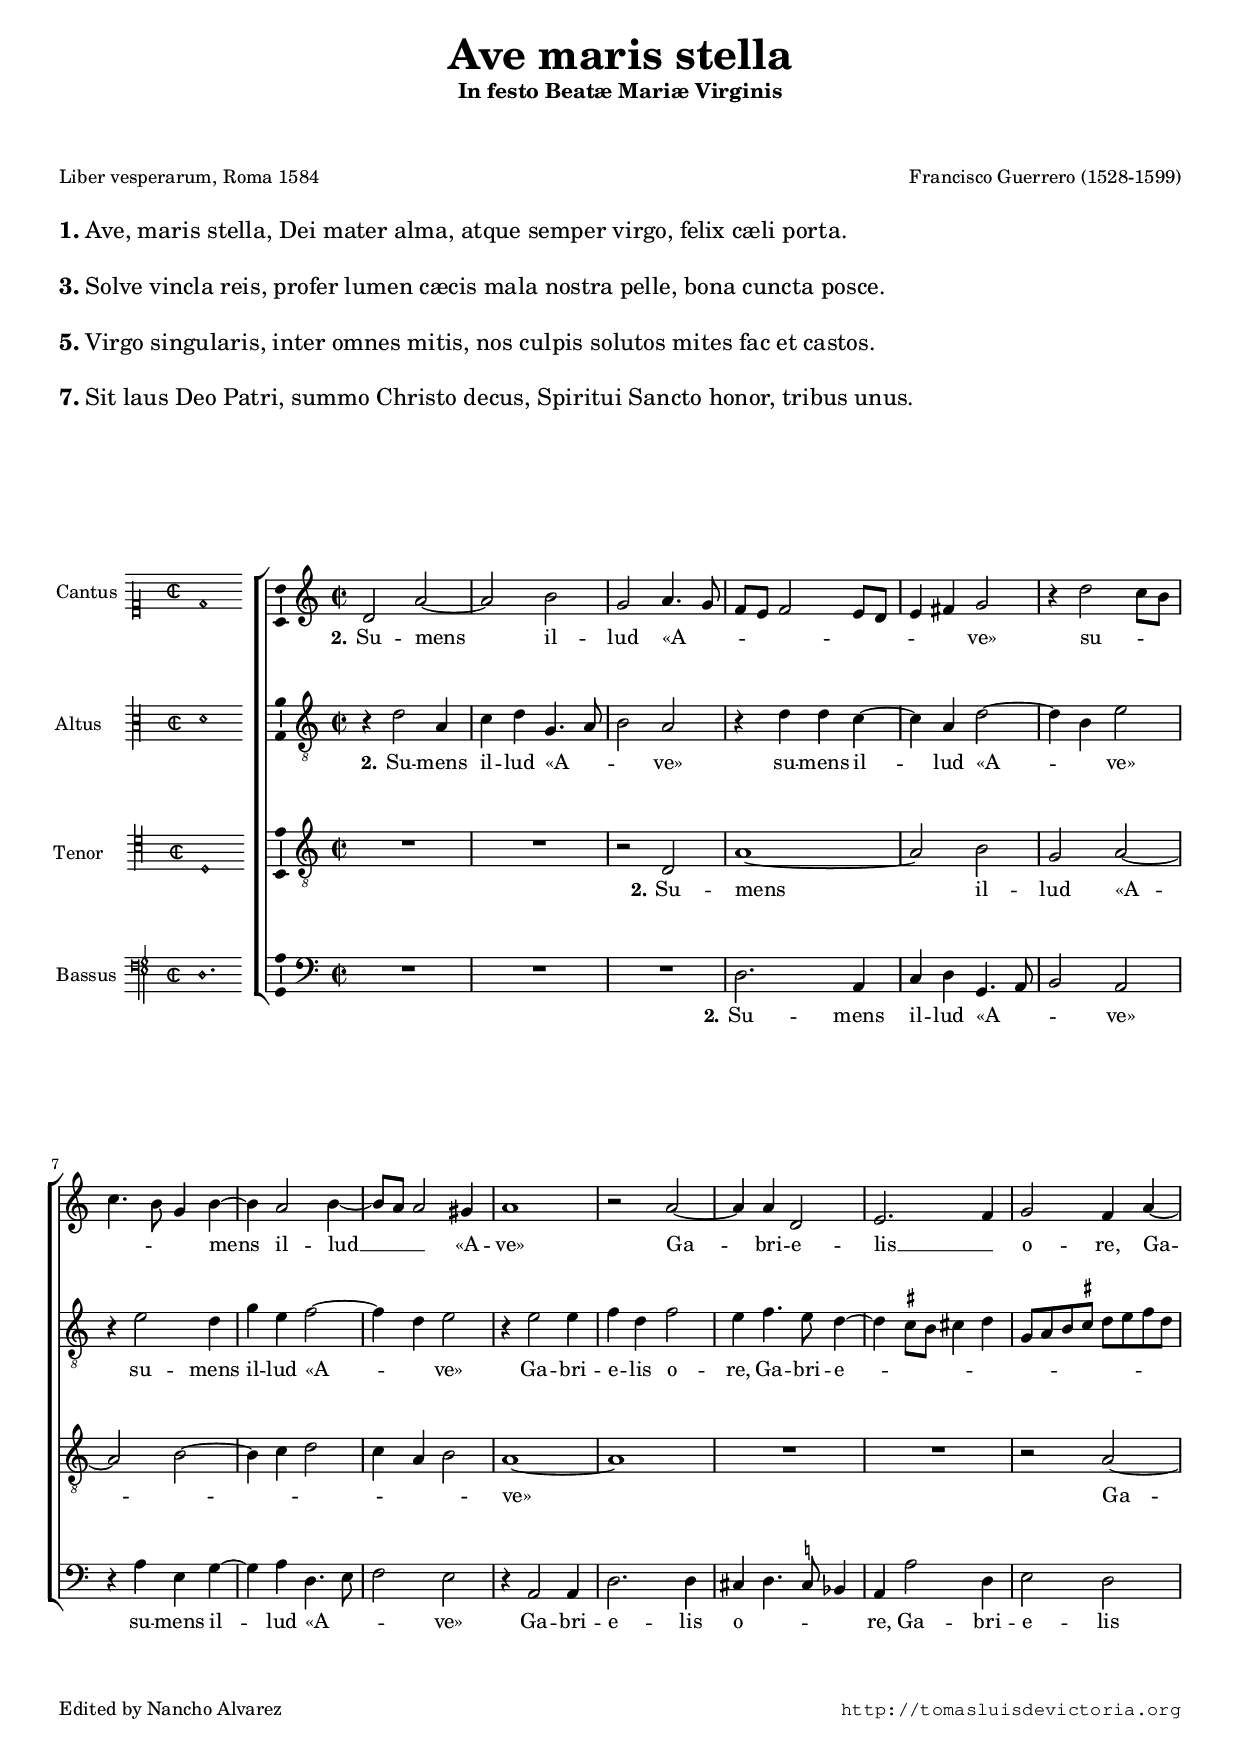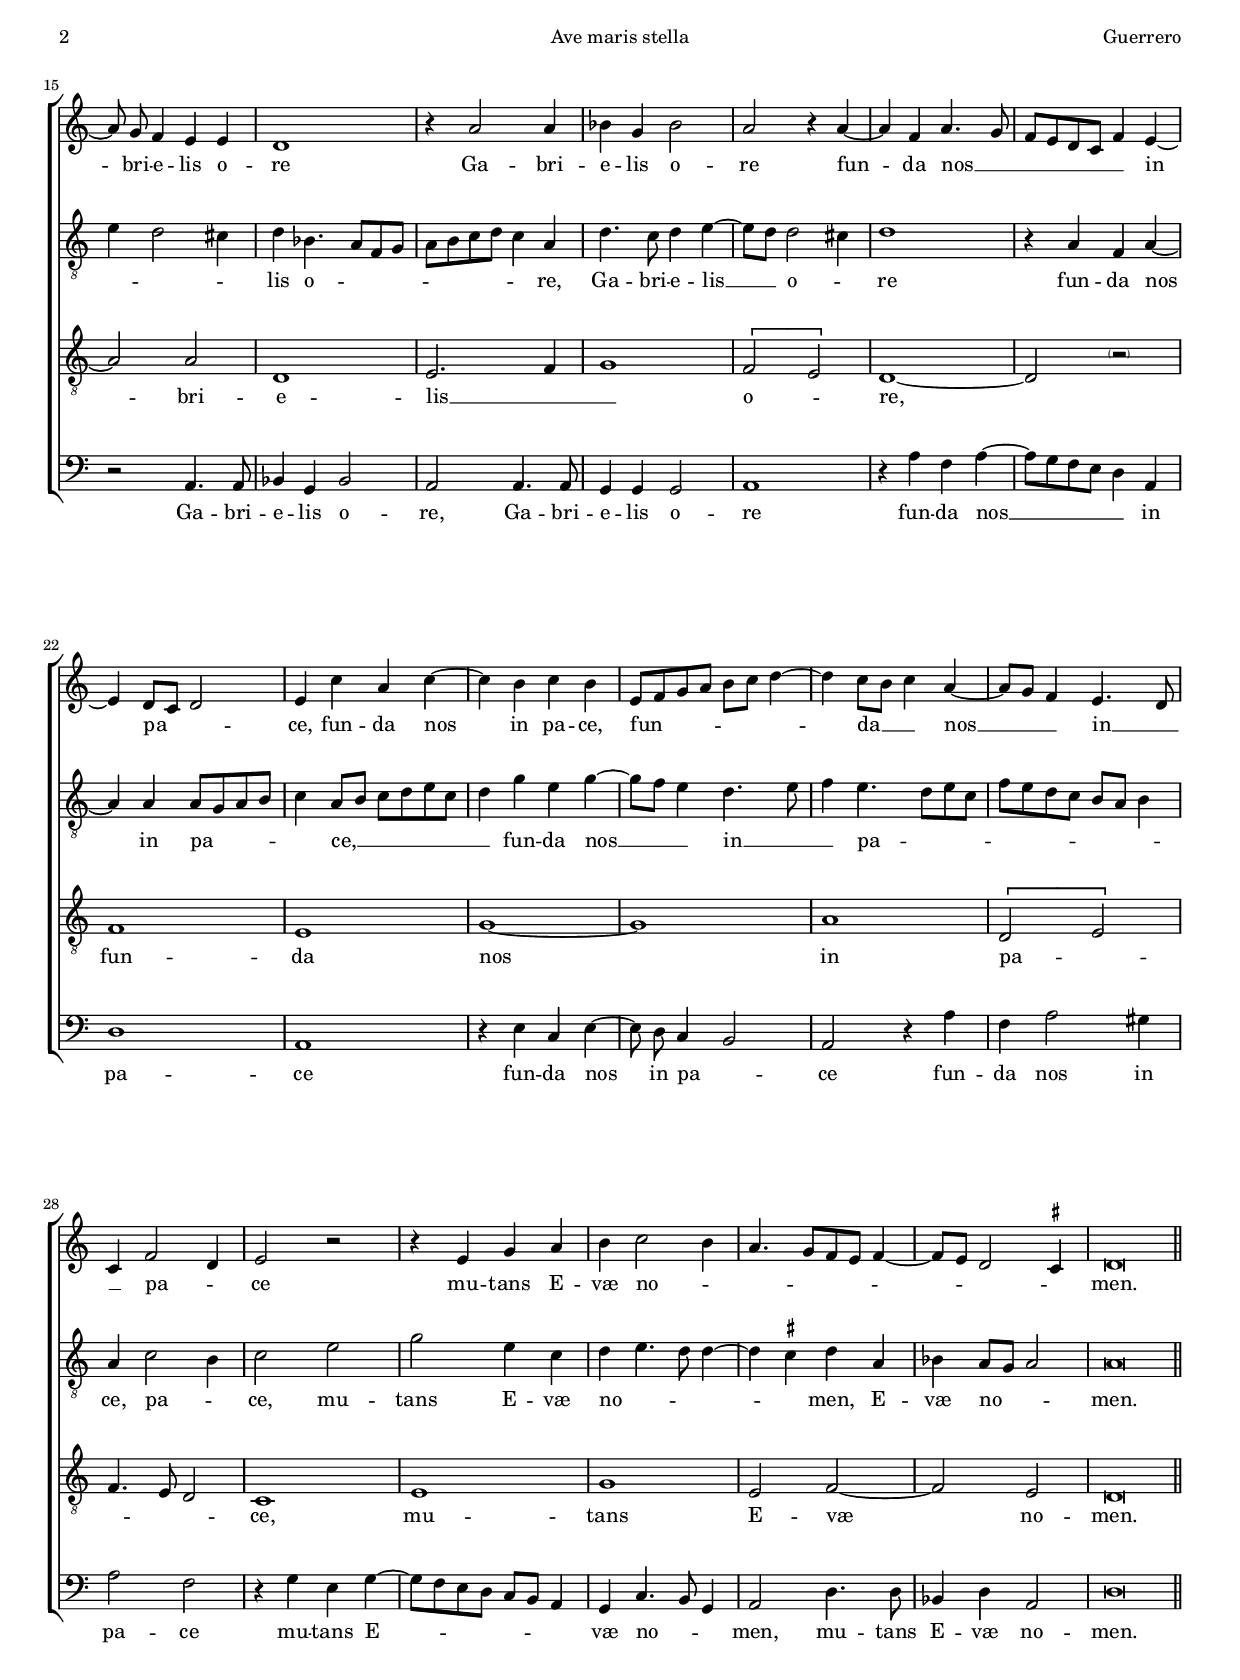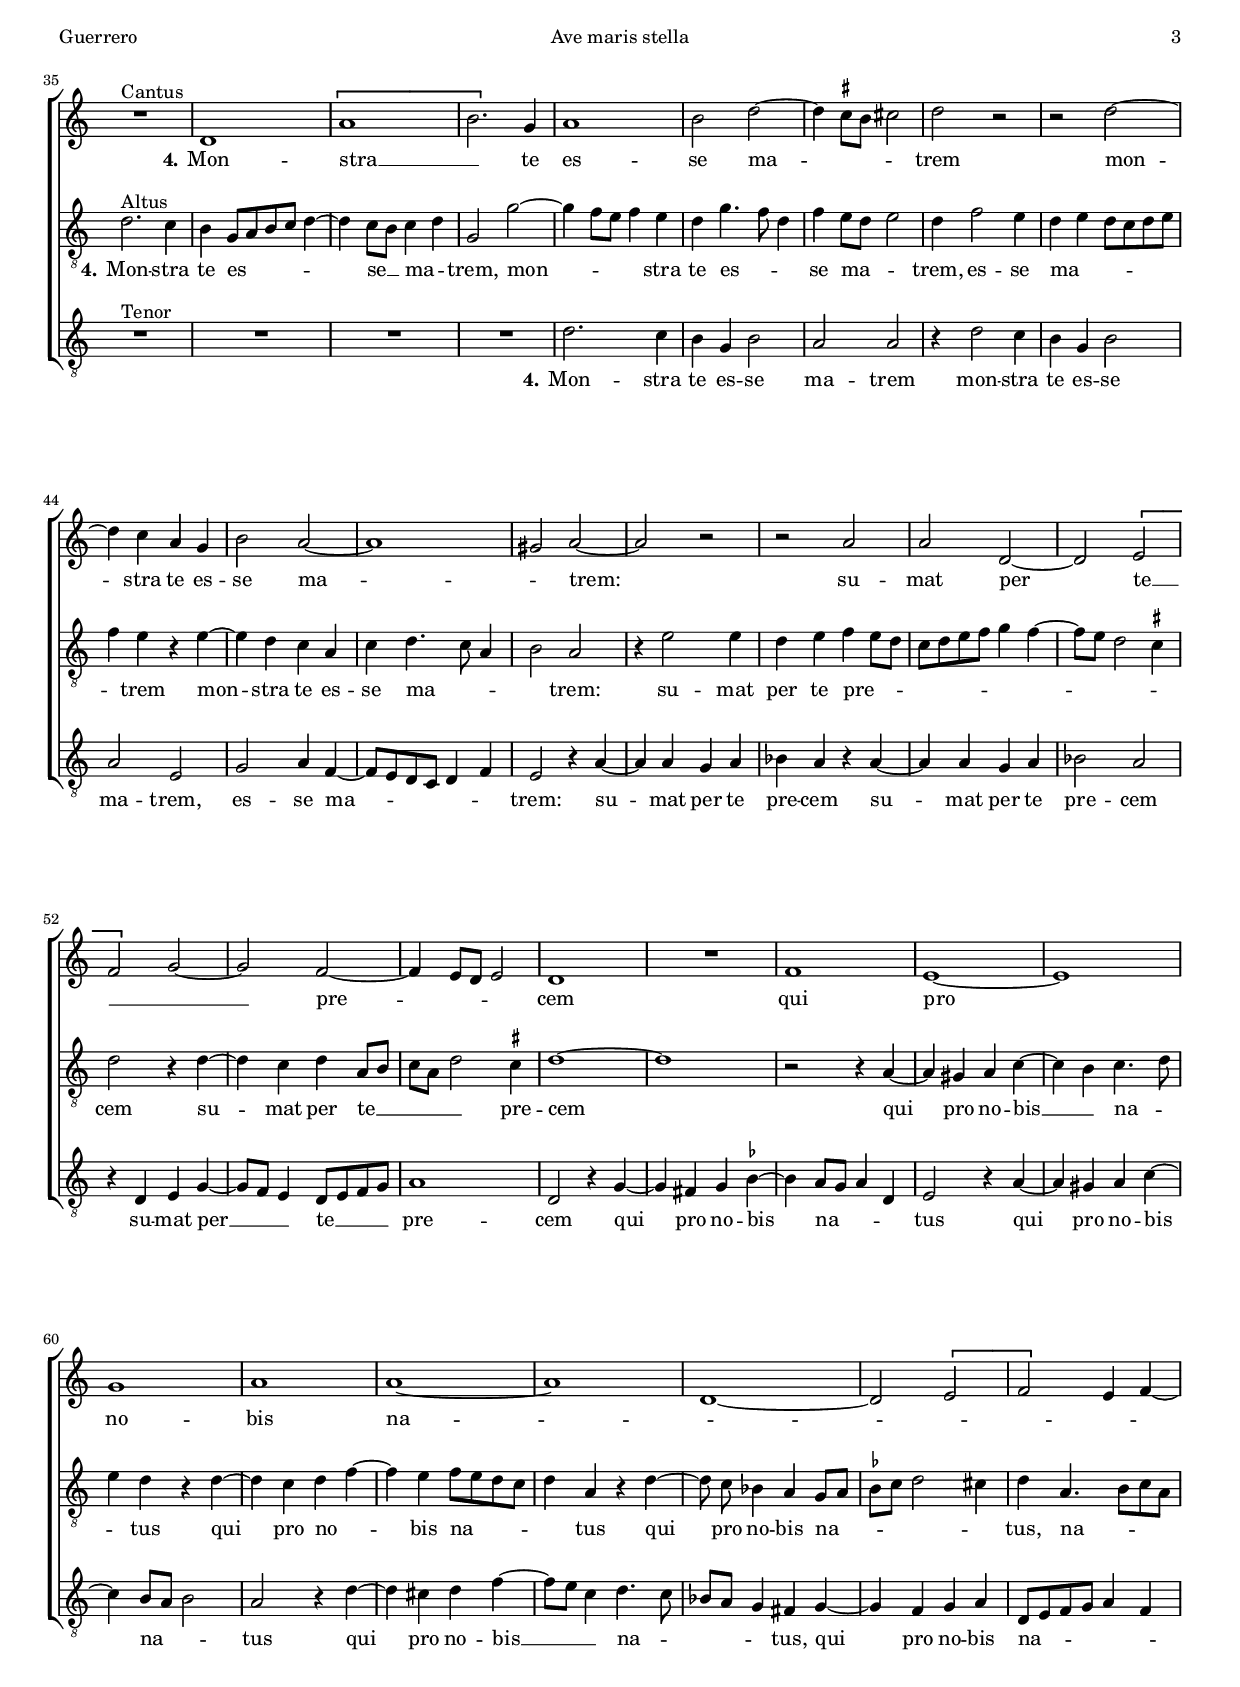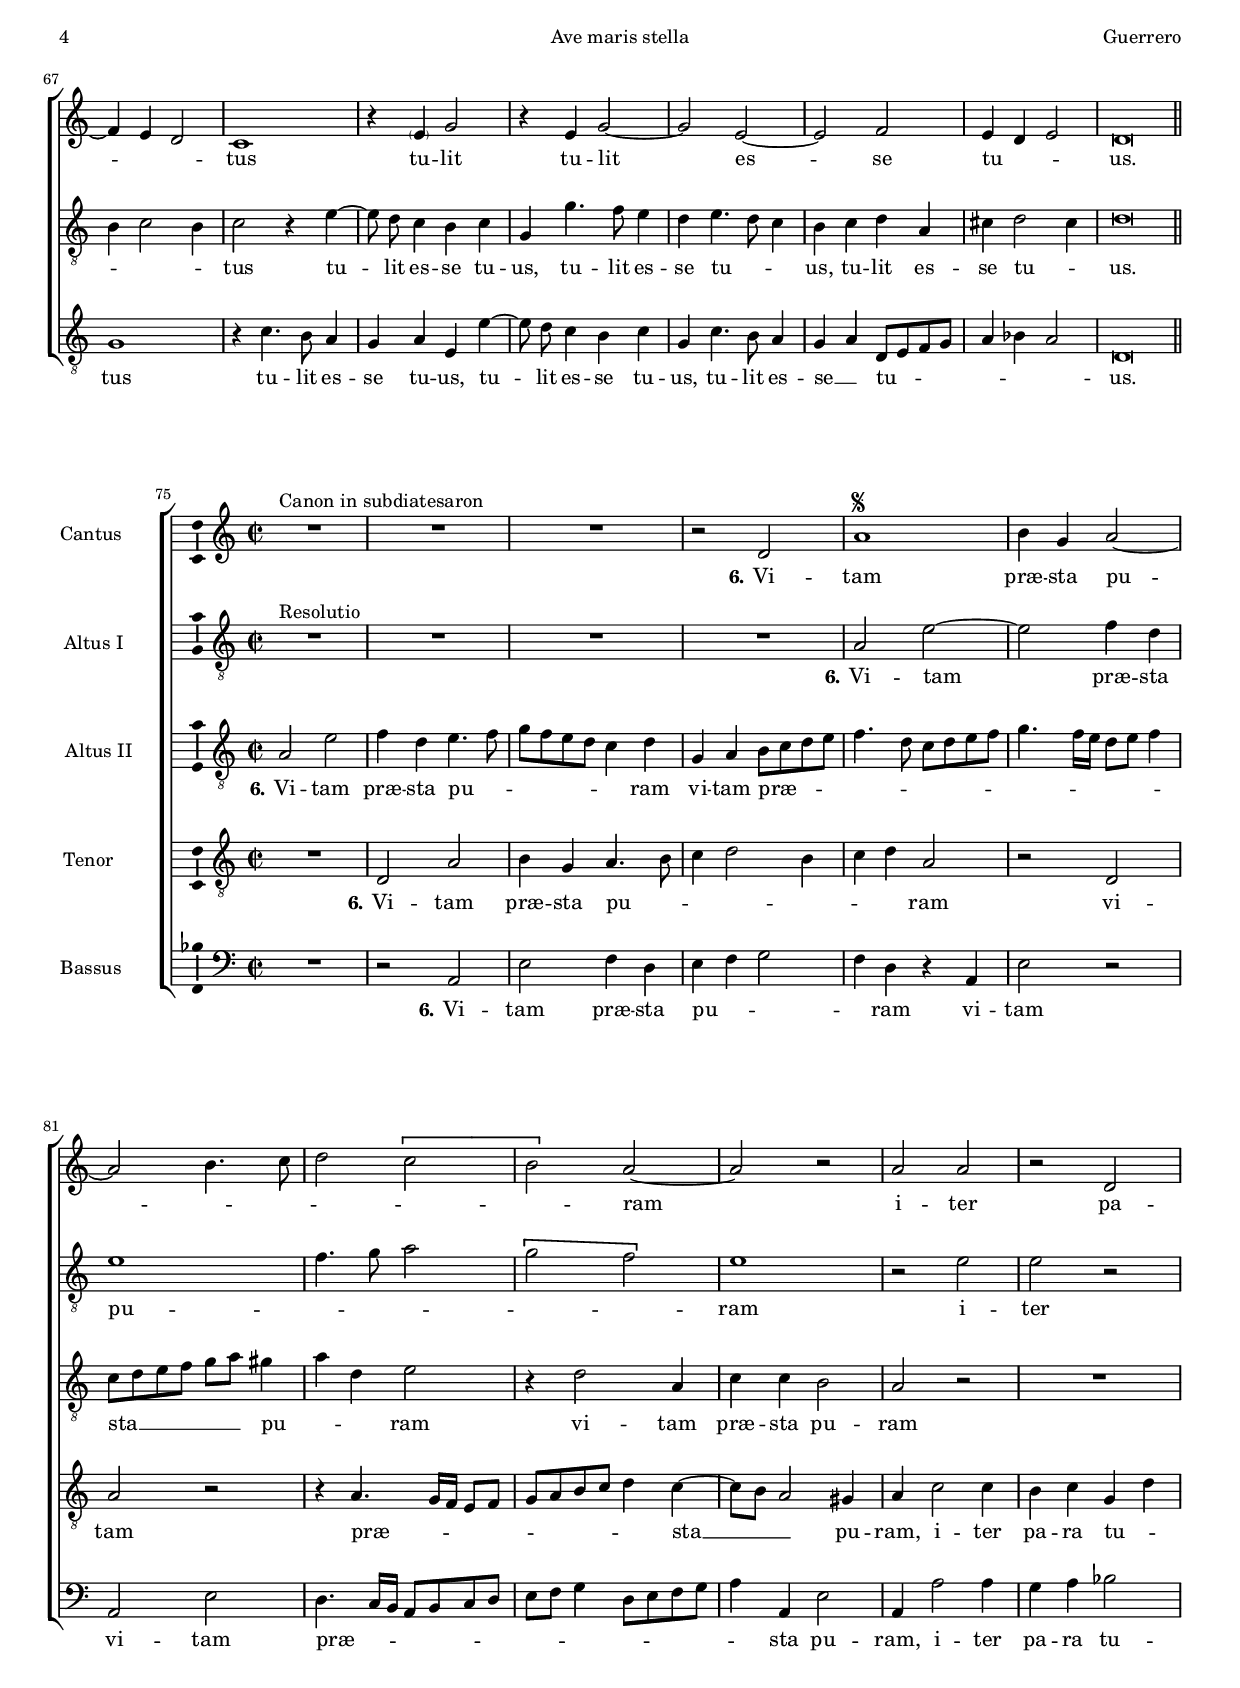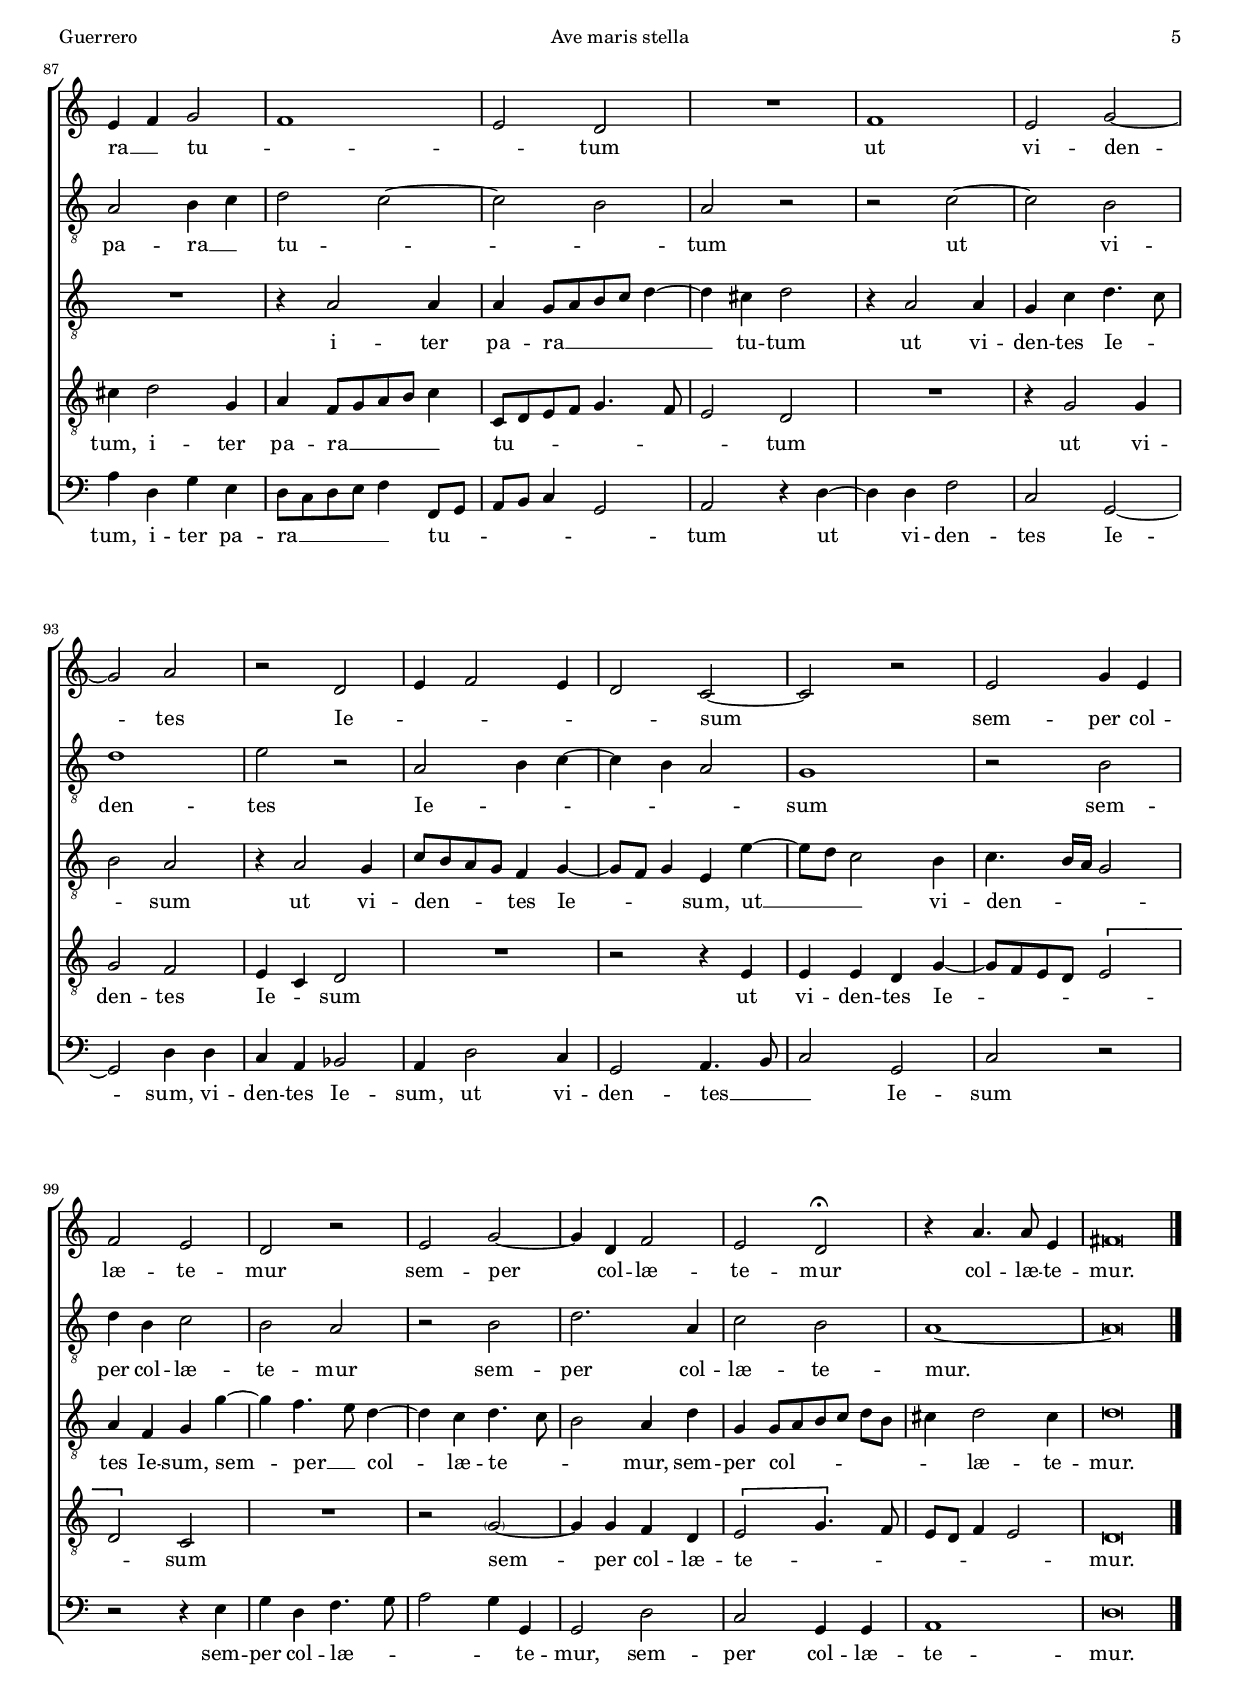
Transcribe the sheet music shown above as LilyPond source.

\version "2.18.0"

#(set-default-paper-size "a4")
#(set-global-staff-size 16.3)
#(ly:set-option 'point-and-click #f)
%mobile -s15.0 -i3.0

italicas=\override LyricText.font-shape = #'italic
rectas=\override LyricText.font-shape = #'upright
ss=\once \set suggestAccidentals = ##t
incipitwidth = 20

htitle="Ave maris stella"
hcomposer="Guerrero"

\header {
	title=\markup{\fontsize #3 "Ave maris stella"}
	subtitle="In festo Beatæ Mariæ Virginis"
	subsubtitle=\markup{\null \vspace #2 }
	composer="Francisco Guerrero (1528-1599)"
        pdfauthor=\composer
	poet=\markup{"Liber vesperarum, Roma 1584"}
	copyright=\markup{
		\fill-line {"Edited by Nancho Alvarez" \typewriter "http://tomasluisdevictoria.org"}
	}
%	tagline=""
}
%tablet \markup{\null \vspace #6 }
\markup{\null \vspace #1 }
\markup{\larger \larger
\line{\bold "1." "Ave, maris stella, Dei mater alma, atque semper virgo, felix cæli porta."}} 
\markup{\null \vspace #1 }
\markup{\larger \larger
\line{\bold "3." "Solve vincla reis, profer lumen cæcis mala nostra pelle, bona cuncta posce."}}
\markup{\null \vspace #1 }
\markup{\larger \larger
\line{\bold "5." "Virgo singularis, inter omnes mitis, nos culpis solutos mites fac et castos."}}
\markup{\null \vspace #1 }
\markup{\larger \larger
\line{\bold "7." "Sit laus Deo Patri, summo Christo decus, Spiritui Sancto honor, tribus unus."}}
\markup{\null \vspace #2 }

%tablet \pageBreak 

global={\key c \major \time 2/2 \skip 1*34 \bar "||" \pageBreak
				\skip 1*40 \bar "||"  }

cantus=\relative c'{
	d2 a' ~
	a b
	g a4. g8
	f8 e f2 e8 d
	e4 fis g2
	r4 d'2 c8 b
	c4. b8 g4 b ~
	b a2 b4 ~
	b8 a a2 gis4
	a1
	r2 a ~
	a4 a d,2
	e2. f4
	g2 f4 a ~
	a8 \noBeam g f4 e e
	d1
	r4 a'2 a4
	bes g bes2
	a r4 a ~
	a4 f a4. g8
	f8 e d c f4 e ~
	e d8 c d2
	e4 c' a c ~
	c b c b
	e,8 f g a b c d4 ~
	d c8 b c4 a ~
	a8 g f4 e4. d8
	c4 f2 d4
	e2 r
	r4 e g a
	b c2 b4
	a4. g8[ f e] f4 ~
	f8 e d2 \ss cis4
	d\breve*1/2
	s4*0^\markup{"Cantus"}
	R1
	d1
	\[a'
	b2.\] g4
	a1
	b2 d ~
	d4 \ss cis8 b cis!2
	d r 
	r d ~
	d4 c a g
	b2 a ~
	a1
	gis2 a ~
	a r
	r a
	a d, ~
	d \[e 
	f\] g ~
	g f ~
	f4 e8 d e2
	d1
	R1
	f
	e ~
	e
	g1
	a
	a ~
	a
	d, ~
	d2 \[e
	f\] e4 f ~
	f e d2
        c1
	r4 \parenthesize e g2 %! CSIC d
	r4 e g2 ~
	g e ~
	e f
	e4 d e2
	d\breve*1/2
}

altus=\relative c'{
	r4 d2 a4
	c d g,4. a8
	b2 a
	r4 d d c ~
	c a d2 ~
	d4 b e2
	r4 e2 d4
	g4 e f2 ~
	f4 d e2
	r4 e2 e4
	f d f2
	e4 f4. e8 d4 ~
	d \ss cis8 b cis!4 d
	g,8 a b \ss cis d e f d
	e4 d2 cis4
	d4 bes4. a8 f g
	a b c d c4 a
	d4. c8 d4 e ~
	e8 d d2 cis4
	d1
	r4 a f a ~
	a a a8 g a b
	c4 a8 b c d e c
	d4 g e g ~
	g8 f e4 d4. e8
	f4 e4. d8 e c
	f e d c b a b4
	a4 c2 b4
	c2 e
	g2 e4 c
	d e4. d8 d4 ~
	d \ss cis d a
	bes a8 g a2
	a\breve*1/2
	s4*0^\markup{"Altus"}
	d2. c4
	b g8[ a b c] d4 ~
	d c8 b c4 d
	g,2 g'2 ~
	g4 f8 e f4 e
	d g4. f8 d4
	f e8 d e2
	d4 f2 e4
	d e d8 c d e
	f4 e r4 e ~
	e d c a
	c d4. c8 a4
	b2 a
	r4 e'2 e4
	d e f e8 d
	c8 d e f g4 f ~
	f8 e d2 \ss cis4
	d2 r4 d ~
	d c d a8 b
	c a d2 \ss cis4
	d1 ~
	d
	r2 r4 a ~
	a gis a c ~
	c b c4. d8
	e4 d r4 d ~
	d c d f ~
	f e f8 e d c
	d4 a r4 d ~
	d8 \noBeam c bes4 a g8 a
	\ss bes8 c d2 cis4
	d4 a4. b8 c a
	b4 c2 b4
	c2 r4 e ~
	e8 \noBeam d c4 b c
	g g'4. f8 e4
	d e4. d8 c4
	b4 c d a
	cis4 d2 cis4
	d\breve*1/2
}

tenor=\relative c{
	R1*2
	r2 d
	a'1 ~
	a2 b
	g a ~
	a b ~
	b4 c d2
	c4 a b2
	a1 ~
	a
	R1*2
	r2 a ~
	a a
	d,1
	e2. f4
	g1
	\[f2 e\]
	d1 ~
	d2 \parenthesize r
	f1
	e
	g1 ~
	g
	a
	\[d,2 e\]
	f4. e8 d2
	c1
	e
	g
	e2 f ~
	f e
	d\breve*1/2
	s4*0^\markup{"Tenor"}
	R1*4
	d'2. c4
	b g b2
	a a
	r4 d2 c4
	b g b2
	a e
	g a4 f ~
	f8 e d c d4 f
	e2 r4 a ~
	a a g a
	bes a r4 a ~
	a4 a g a
	bes2 a
	r4 d, e g ~
	g8 f e4 d8 e f g
	a1
	d,2 r4 g ~
	g fis g \ss bes ~
	bes a8 g a4 d,
	e2 r4 a ~
	a gis a c ~
	c b8 a b2
	a r4 d ~
	d cis d f ~
	f8 e c4 d4. c8
	bes a g4 fis g ~
	g f g a
	d,8 e f g a4 f
	g1
	r4 c4. b8 a4
	g4 a e e' ~
	e8 \noBeam d c4 b c
	g c4. b8 a4
	g4 a d,8 e f g
	a4 bes a2
	d,\breve*1/2
}

bassus=\relative c{
	R1*3
	d2. a4
	c d g,4. a8
	b2 a
	r4 a' e g ~
	g a d,4. e8
	f2 e
	r4 a,2 a4
	d2. d4
	cis4 d4. \ss c8 bes4
	a4 a'2 d,4
	e2 d
	r2 a4. a8
	bes4 g bes2
	a2 a4. a8
	g4 g g2
	a1
	r4 a' f a ~
	a8 g f e d4 a
	d1
	a
	r4 e' c e ~
	e8 \noBeam d c4 b2
	a r4 a'
	f a2 gis4
	a2 f
	r4 g e g ~
	g8 f e d c b a4
	g c4. b8 g4
	a2 d4. d8
	bes4 d a2
	d\breve*1/2
	R1*40
}

textocantus=\lyricmode{
\set stanza = "2."
Su -- mens il -- lud «A -- _ _ _ _ _ _ _ _ ve»
su -- _ _ _ _ _ mens il -- lud __ _ _ «A -- ve»
Ga -- bri -- e -- lis __ _ o -- re,
Ga -- bri -- e -- lis o -- re
Ga -- bri -- e -- lis o -- re
fun -- da nos __ _ _ _ _ _ _ in pa -- _ _ ce,
fun -- da nos in pa -- ce,
fun -- _ _ _ _ _ _ da __ _ _ nos __ _ _ in __ _ _ pa -- _ ce
mu -- tans E -- væ no -- _ _ _ _ _ _ _ _ _ men.
\set stanza = "4."
Mon -- stra __ _ te es -- se ma -- _ _ _ trem
mon -- stra te es -- se ma -- _ trem:
su -- mat per te __ _ _ pre -- _ _ _ cem
qui pro no -- bis na -- _ _ _ _ _ _ _ tus
tu -- lit
tu -- lit es -- se tu -- _ _ us.
}

textoaltus=\lyricmode{
\set stanza = "2."
Su -- mens il -- lud «A -- _ _ ve»
su -- mens il -- lud «A -- _ ve»
su -- mens il -- lud «A -- _ ve»
Ga -- bri -- e -- lis o -- re,
Ga -- bri -- e -- _ _ _ _ _ _ _ _ _ _ _ _ _ _ _ lis o -- _ _ _ _ _ _ _ _ re,
Ga -- bri -- e -- lis __ _ o -- _ re
fun -- da nos in pa -- _ _ _ _ ce, __ _ _ _ _ _ _ 
fun -- da nos __ _ _ in __ _ _ pa -- _ _ _ _ _ _ _ _ _ _ ce,
pa -- _ ce,
mu -- tans E -- væ no -- _ _ _ _ men,
E -- væ no -- _ _ men.
\set stanza = "4."
Mon -- stra te es -- _ _ _ _ se __ _ ma -- _ trem,
mon -- _ _ _ stra te es -- _ _ se ma -- _ _ trem,
es -- se ma -- _ _ _ _ _ _ trem
mon -- stra te es -- se ma -- _ _ _ trem:
su -- mat per te pre -- _ _ _ _ _ _ _ _ _ _ _ cem
su -- mat per te __ _ _ _ _ pre -- cem
qui pro no -- bis __ _ na -- _ _ tus
qui pro no -- _ bis na -- _ _ _ _ tus
qui pro no -- bis na -- _ _ _ _ _ tus,
na -- _ _ _ _ _ _ tus
tu -- lit es -- se tu -- us,
tu -- lit es -- se tu -- _ _ us,
tu -- lit es -- se tu -- _ us.
}

textotenor=\lyricmode{
\set stanza = "2."
Su -- mens il -- lud «A -- _ _ _ _ _ _ ve»
Ga -- bri -- e -- lis __ _ _ o -- _ re,
fun -- da nos in pa -- _ _ _ _ ce,
mu -- tans E -- væ no -- men.
\set stanza = "4."
Mon -- stra te es -- se ma -- trem
mon -- stra te es -- se ma -- trem,
es -- se ma -- _ _ _ _ _ trem:
su -- mat per te pre -- cem
su -- mat per te pre -- cem
su -- mat per __ _ _ te __ _ _ _ pre -- cem
qui pro no -- bis na -- _ _ _ tus
qui pro no -- bis na -- _ _ tus
qui pro no -- bis __ _ _ na -- _ _ _ _ tus,
qui pro no -- bis na -- _ _ _ _ _ tus
tu -- lit es -- se tu -- us,
tu -- lit es -- se tu -- us,
tu -- lit es -- se __ _ tu -- _ _ _ _ _ _ us.
}

textobassus=\lyricmode{
\set stanza = "2."
Su -- mens il -- lud «A -- _ _ ve»
su -- mens il -- lud «A -- _ _ ve»
Ga -- bri -- e -- lis o -- _ _ _ re,
Ga -- bri -- e -- lis
Ga -- bri -- e -- lis o -- re,
Ga -- bri -- e -- lis o -- re
fun -- da nos __ _ _ _ _ in pa -- ce
fun -- da nos in pa -- _ ce
fun -- da nos in pa -- ce
mu -- tans E -- _ _ _ _ _ _ væ no -- _ _ men,
mu -- tans E -- væ no -- men.
}

incipitcantus=\markup{
	\score{
		{ 
		\set Staff.instrumentName="Cantus "
		\override NoteHead.style = #'neomensural
		\override Rest.style = #'neomensural
		\override Staff.TimeSignature.style = #'neomensural
		\cadenzaOn 
		\clef "petrucci-c1"
		\key c \major
		\time 2/2
		d'1
		} 
	\layout {
		\context {\Voice
			\remove Ligature_bracket_engraver
			\consists Mensural_ligature_engraver
		}
		line-width=\incipitwidth
		indent = 0
	}
	}
}

incipitaltus=\markup{
	\score{
		{ 
		\set Staff.instrumentName="Altus    "
		\override NoteHead.style = #'neomensural
		\override Rest.style = #'neomensural
		\override Staff.TimeSignature.style = #'neomensural
		\cadenzaOn 
		\clef "petrucci-c3"
		\key c \major
		\time 2/2
		d'1
		} 
	\layout {
		\context {\Voice
			\remove Ligature_bracket_engraver
			\consists Mensural_ligature_engraver
		}
		line-width=\incipitwidth
		indent = 0
	}
	}
}

incipittenor=\markup{
	\score{
		{ 
		\set Staff.instrumentName="Tenor    "
		\override NoteHead.style = #'neomensural 
		\override Rest.style = #'neomensural
		\override Staff.TimeSignature.style = #'neomensural
		\cadenzaOn 
		\clef "petrucci-c4"
		\key c \major
		\time 2/2
		d1
		} 
	\layout {
		\context {\Voice
			\remove Ligature_bracket_engraver
			\consists Mensural_ligature_engraver
		}
		line-width=\incipitwidth
		indent=0
	}
	}
}

incipitbassus=\markup{
	\score{
		{ 
		\set Staff.instrumentName="Bassus "
		\override NoteHead.style = #'neomensural 
		\override Rest.style = #'neomensural
		\override Staff.TimeSignature.style = #'neomensural
		\cadenzaOn 
		\clef "petrucci-f4"
		\key c \major
		\time 2/2
		d1.
		} 
	\layout {
		\context {\Voice
			\remove Ligature_bracket_engraver
			\consists Mensural_ligature_engraver
		}
		line-width=\incipitwidth
		indent=0
	}
	}
}



\score {\transpose c' c'{
\new ChoirStaff<<

	\new Staff <<\global
	\new Voice="v1" {
		\set Staff.instrumentName=\incipitcantus
		\clef "treble"
		\cantus }
	\new Lyrics \lyricsto "v1" {\textocantus }
	>>

	\new Staff <<\global
	\new Voice="v2" {
		\set Staff.instrumentName=\incipitaltus
		\clef "G_8"
		\altus }
	\new Lyrics \lyricsto "v2" {\textoaltus }
	>>
	
	\new Staff <<\global
	\new Voice="v3" {
		\set Staff.instrumentName=\incipittenor
		\clef "G_8"
		\tenor }
	\new Lyrics \lyricsto "v3" {\textotenor }
	>>

	\new Staff <<\global
	\new Voice="v4" {
		\set Staff.instrumentName=\incipitbassus
		\clef "bass"
		\bassus }
	\new Lyrics \lyricsto "v4" {\textobassus }
	>>
	
>>

	}%transpose

\layout{ 
	\context {\Lyrics 
		\override VerticalAxisGroup.minimum-Y-extent = #'(-0.0 . 0.0) 
		%\override LyricText.font-size = #1.2
		\override LyricHyphen.minimum-distance = #0.33
	}
	\context {\Score 
		\override BarNumber.padding = #2 
	}
	\context {\Voice 
		%melismaBusyProperties = #'() 
	}
	\context { \Staff \RemoveEmptyStaves }
	\context {\Staff 
		\override VerticalAxisGroup.staff-staff-spacing =
			#'((basic-distance . 11) (minimum-distance . 0) (padding . 1))
		\consists Ambitus_engraver 
		\override LigatureBracket.padding = #1
	}
}

%\midi {}

}

%%%%%%%%%%%%%%%%%%%%%%%%%%%%%%%%%%%%%%%%%%%%%%%%%%%%%%%%%%%%%%%%%%%%%%%
global={\key c \major \time 2/2 \skip 1*31 \bar "|." }


cantus=\relative c'{
	\set Score.currentBarNumber = #75 \bar ""
	\once \override TextScript.padding = #1.0
	s4*0^\markup{"Canon in subdiatesaron"}
	R1*3
	r2 d
	a'1^\markup{\hspace #.5 \smaller \smaller \musicglyph #"scripts.segno"}
	b4 g a2 ~
	a b4. c8
	d2 \[c
	b\] a ~
	a r
	a a
	r d,
	e4 f g2
	f1
	e2 d
	R1
	f1
	e2 g ~
	g a
	r2 d,
	e4 f2 e4
	d2 c ~
	c2 r
	e g4 e
	f2 e
	d r
	e g ~
	g4 d f2
	e d^\markup{\hspace #.5 \smaller \smaller \musicglyph #"scripts.ufermata"}
	r4 a'4. a8 e4
	fis\breve*1/2
}

altus=\relative c'{
        \once \override TextScript.padding = #.7
        s4*0^\markup{"Resolutio"}
	R1*4
	a2 e'2 ~
	e f4 d
	e1
	f4. g8 a2 %! CSIC e4.
	\[g2 f\]
	e1
	r2 e
	e r
	a, b4 c
	d2 c ~
	c b
	a r
	r c ~
	c b
	d1
	e2 r
	a,2 b4 c ~
	c b a2
	g1
	r2 b
	d4 b c2
	b a
	r b
	d2. a4
	c2 b
	a1 ~
	a\breve*1/2
}

altusdos=\relative c'{
	a2 e'
	f4 d e4. f8
	g f e d c4 d
	g,4 a b8 c d e
	f4. d8 c d e f
	g4. f16 e d8 e f4
	c8 d e f g a gis4
	a4 d, e2
	r4 d2 a4
	c c b2
	a2 r
	R1*2
	r4 a2 a4
	a g8[ a b c] d4 ~
	d cis d2
	r4 a2 a4
	g c d4. c8
	b2 a
	r4 a2 g4
	c8 b a g f4 g ~
	g8 f g4 e e' ~
	e8 d c2 b4
	c4. b16 a g2
	a4 f g g' ~
	g f4. e8 d4 ~
	d c d4. c8
	b2 a4 d
	g,4 g8[ a b c] d[ b]
	cis4 d2 cis4
	d\breve*1/2
}

tenor=\relative c{
	R1
	d2 a' 
	b4 g a4. b8
	c4 d2 b4
	c d a2
	r2 d,
	a' r
	r4 a4. g16 f e8[ f]
	g a b c d4 c ~
	c8 b a2 gis4
	a4 c2 c4
	b c g d'
	cis4 d2 g,4
	a f8[ g a b] c4
	c,8 d e f g4. f8
	e2 d
	R1
	r4 g2 g4
	g2 f
	e4 c d2
	R1
	r2 r4 e
	e4 e d g ~
	g8 f e d \[e2
	d\] c
	R1
	r2 \parenthesize g'2 ~ %! g'4 ~ en CSIC
	g4 g f d
	\[e2 g4.\] f8
	e d f4 e2
	d\breve*1/2
}

bassus=\relative c{
	R1
	r2 a
	e'2 f4 d
	e4 f g2
	f4 d r a
	e'2 r
	a, e'
	d4. c16 b a8 b c d
	e f g4 d8 e f g
	a4 a, e'2
	a,4 a'2 a4
	g a bes2
	a4 d, g e
	d8 c d e f4 f,8 g
	a b c4 g2
	a r4 d ~
	d d f2 
	c g ~
	g d'4 d
	c a bes2
	a4 d2 c4
	g2 a4. b8
	c2 g
	c r
	r r4 e
	g d f4. g8
	a2 g4 g,
	g2 d'
	c2 g4 g
	a1
	d\breve*1/2
}

textocantus=\lyricmode{
\set stanza = "6."
Vi -- tam præ -- sta pu -- _ _ _ _ _ ram
i -- ter pa -- ra __ _ tu -- _ _ tum
ut vi -- den -- tes Ie -- _ _ _ _ sum
sem -- per col -- læ -- te -- mur
sem -- per col -- læ -- te -- mur
col -- læ -- te -- mur.
}

textoaltus=\lyricmode{
\set stanza = "6."
Vi -- tam præ -- sta pu -- _ _ _ _ _ ram
i -- ter pa -- ra __ _ tu -- _ _ tum
ut vi -- den -- tes Ie -- _ _ _ _ sum
sem -- per col -- læ -- te -- mur
sem -- per col -- læ -- te -- mur.
}

textoaltusdos=\lyricmode{
\set stanza = "6."
Vi -- tam præ -- sta pu -- _ _ _ _ _ _ ram
vi -- tam præ -- _ _ _ _ _ _ _ _ _ _ _ _ _ _ _ sta __ _ _ _ _ _ pu -- _ _ ram
vi -- tam præ -- sta pu -- ram
i -- ter pa -- ra __ _ _ _ _ tu -- tum
ut vi -- den -- tes Ie -- _ _ sum
ut vi -- den -- _ _ _ tes Ie -- _ _ sum,
ut __ _ _ vi -- den -- _ _ _ tes Ie -- sum,
sem -- per __ _ col -- læ -- te -- _ _ mur,
sem -- per col -- _ _ _ _ _ _ læ -- te -- mur.
}

textotenor=\lyricmode{
\set stanza = "6."
Vi -- tam præ -- sta pu -- _ _ _ _ _ _ ram
vi -- tam præ -- _ _ _ _ _ _ _ _ _ sta __ _ _ pu -- ram,
i -- ter pa -- ra tu -- _ tum,
i -- ter pa -- ra __ _ _ _ _ tu -- _ _ _ _ _ _ tum
ut vi -- den -- tes Ie -- _ sum
ut vi -- den -- tes Ie -- _ _ _ _ _ sum
sem -- per col -- læ -- te -- _ _ _ _ _ _ mur.
}

textobassus=\lyricmode{
\set stanza = "6."
Vi -- tam præ -- sta pu -- _ _ _ ram
vi -- tam
vi -- tam præ -- _ _ _ _ _ _ _ _ _ _ _ _ _ _ sta pu -- ram,
i -- ter pa -- ra tu -- tum,
i -- ter pa -- ra __ _ _ _ _ tu -- _ _ _ _ _ tum
ut vi -- den -- tes Ie -- sum,
vi -- den -- tes Ie -- sum,
ut vi -- den -- tes __ _ _ Ie -- sum
sem -- per col -- læ -- _ _ _ te -- mur,
sem -- per col -- læ -- te -- mur.
}


\score {\transpose c' c'{
\new ChoirStaff<<

	\new Staff <<\global
	\new Voice="v1" {
		\set Staff.instrumentName="Cantus    "
		\clef "treble"
		\cantus }
	\new Lyrics \lyricsto "v1" {\textocantus }
	>>

	\new Staff <<\global
	\new Voice="v2" {
		\set Staff.instrumentName="Altus I   "
		\clef "G_8"
		\altus }
	\new Lyrics \lyricsto "v2" {\textoaltus }
	>>
	
	
	\new Staff <<\global
	\new Voice="v5" {
		\set Staff.instrumentName="Altus II "
		\clef "G_8"
		\altusdos }
	\new Lyrics \lyricsto "v5" {\textoaltusdos }
	>>
	
	
	\new Staff <<\global
	\new Voice="v3" {
		\set Staff.instrumentName="Tenor     "
		\clef "G_8"
		\tenor }
	\new Lyrics \lyricsto "v3" {\textotenor }
	>>

	\new Staff <<\global
	\new Voice="v4" {
		\set Staff.instrumentName="Bassus    "
		\clef "bass"
		\bassus }
	\new Lyrics \lyricsto "v4" {\textobassus }
	>>
	
>>

	}%transpose

\layout{ 
        indent = 1.9\cm
	\context {\Lyrics 
		\override VerticalAxisGroup.staff-affinity = #UP
		\override VerticalAxisGroup.nonstaff-relatedstaff-spacing =
			#'((basic-distance . 0) (minimum-distance . 0) (padding . 1))
		\override LyricText.font-size = #1.2
		\override LyricHyphen.minimum-distance = #0.5
	}
	\context {\Score 
		tempoHideNote = ##t
		\override BarNumber.padding = #2 
	}
	\context {\Voice 
		%melismaBusyProperties = #'()
		%autoBeaming = ##f
	}
	\context {\Staff 
                %\RemoveEmptyStaves
                %\override VerticalAxisGroup.remove-first = ##t
		\override VerticalAxisGroup.staff-staff-spacing =
			#'((basic-distance . 11) (minimum-distance . 0) (padding . 1))
		\consists Ambitus_engraver 
		\override LigatureBracket.padding = #1
	}
}

%\midi { \mtempo }

}


\paper{
	evenHeaderMarkup=\markup  \fill-line { \fromproperty #'page:page-number-string \htitle \hcomposer }
	oddHeaderMarkup= \markup  \fill-line { \on-the-fly #not-first-page \hcomposer \on-the-fly #not-first-page \htitle \on-the-fly #not-first-page \fromproperty #'page:page-number-string }
	%system-count=20
	%page-count = 8
	ragged-last-bottom = ##f
	indent=3.5\cm
	score-system-spacing =
	#'((basic-distance . 20) (minimum-distance . 0) (padding . 5))
	system-system-spacing =
	#'((basic-distance . 20) (minimum-distance . 0) (padding . 5))
	top-system-spacing = % header
	#'((basic-distance . 9) (minimum-distance . 0) (padding . 0))
	last-bottom-spacing = % footer
	#'((basic-distance . 12) (minimum-distance . 0) (padding . 0))
	markup-system-spacing.padding = #1.5
}
